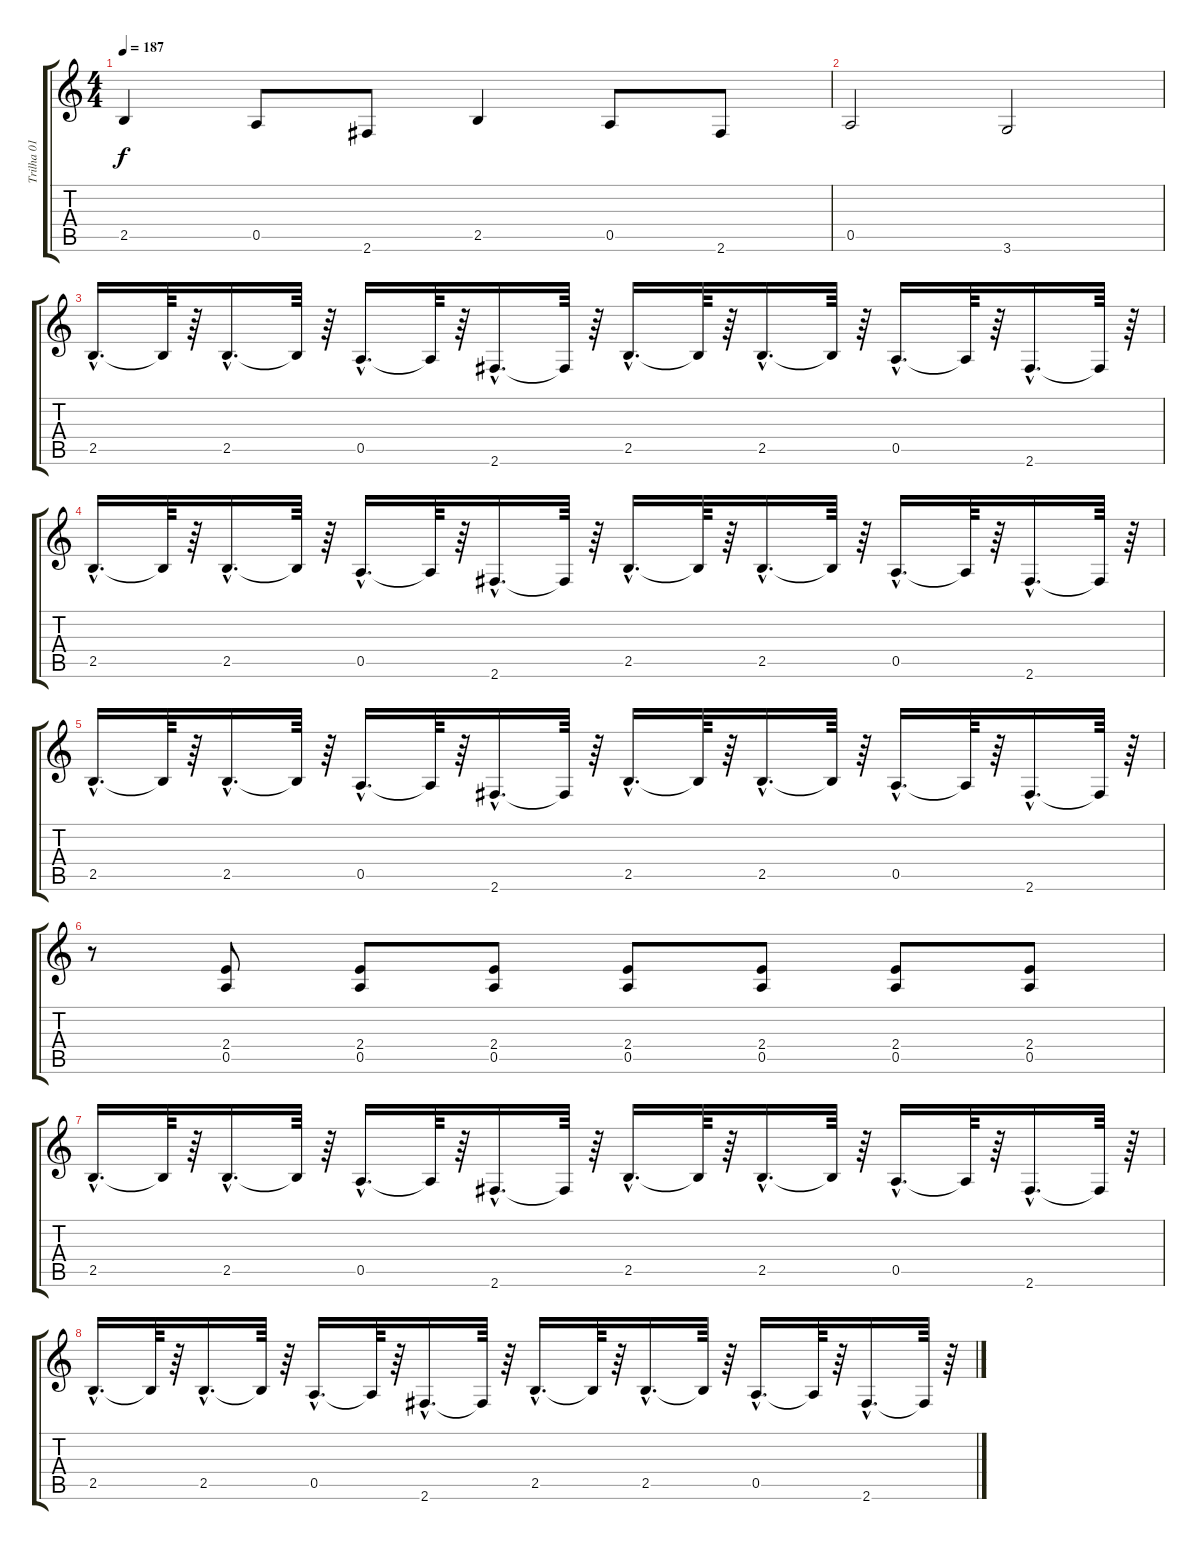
\track ("Trilha 01" "Trilha 01") {instrument distortionguitar}
\staff {score tabs}
\tuning (E4 B3 G3 D3 A2 E2) {hide}
\ts (4 4)
\tempo 187
\clef g2
\ks c
2.5.4{dy f} 0.5.8 2.6.8 2.5.4 0.5.8 2.6.8 |
0.5.2 3.6.2 |
2.5{hac}.16{d} 2.5{t}.64 r.64 2.5{hac}.16{d} 2.5{t}.64 r.64 0.5{hac}.16{d} 0.5{t}.64 r.64 2.6{hac}.16{d} 2.6{t}.64 r.64 2.5{hac}.16{d} 2.5{t}.64 r.64 2.5{hac}.16{d} 2.5{t}.64 r.64 0.5{hac}.16{d} 0.5{t}.64 r.64 2.6{hac}.16{d} 2.6{t}.64 r.64 |
2.5{hac}.16{d} 2.5{t}.64 r.64 2.5{hac}.16{d} 2.5{t}.64 r.64 0.5{hac}.16{d} 0.5{t}.64 r.64 2.6{hac}.16{d} 2.6{t}.64 r.64 2.5{hac}.16{d} 2.5{t}.64 r.64 2.5{hac}.16{d} 2.5{t}.64 r.64 0.5{hac}.16{d} 0.5{t}.64 r.64 2.6{hac}.16{d} 2.6{t}.64 r.64 |
2.5{hac}.16{d} 2.5{t}.64 r.64 2.5{hac}.16{d} 2.5{t}.64 r.64 0.5{hac}.16{d} 0.5{t}.64 r.64 2.6{hac}.16{d} 2.6{t}.64 r.64 2.5{hac}.16{d} 2.5{t}.64 r.64 2.5{hac}.16{d} 2.5{t}.64 r.64 0.5{hac}.16{d} 0.5{t}.64 r.64 2.6{hac}.16{d} 2.6{t}.64 r.64 |
r.8 (2.4 0.5).8 (2.4 0.5).8 (2.4 0.5).8 (2.4 0.5).8 (2.4 0.5).8 (2.4 0.5).8 (2.4 0.5).8 |
2.5{hac}.16{d} 2.5{t}.64 r.64 2.5{hac}.16{d} 2.5{t}.64 r.64 0.5{hac}.16{d} 0.5{t}.64 r.64 2.6{hac}.16{d} 2.6{t}.64 r.64 2.5{hac}.16{d} 2.5{t}.64 r.64 2.5{hac}.16{d} 2.5{t}.64 r.64 0.5{hac}.16{d} 0.5{t}.64 r.64 2.6{hac}.16{d} 2.6{t}.64 r.64 |
2.5{hac}.16{d} 2.5{t}.64 r.64 2.5{hac}.16{d} 2.5{t}.64 r.64 0.5{hac}.16{d} 0.5{t}.64 r.64 2.6{hac}.16{d} 2.6{t}.64 r.64 2.5{hac}.16{d} 2.5{t}.64 r.64 2.5{hac}.16{d} 2.5{t}.64 r.64 0.5{hac}.16{d} 0.5{t}.64 r.64 2.6{hac}.16{d} 2.6{t}.64 r.64
